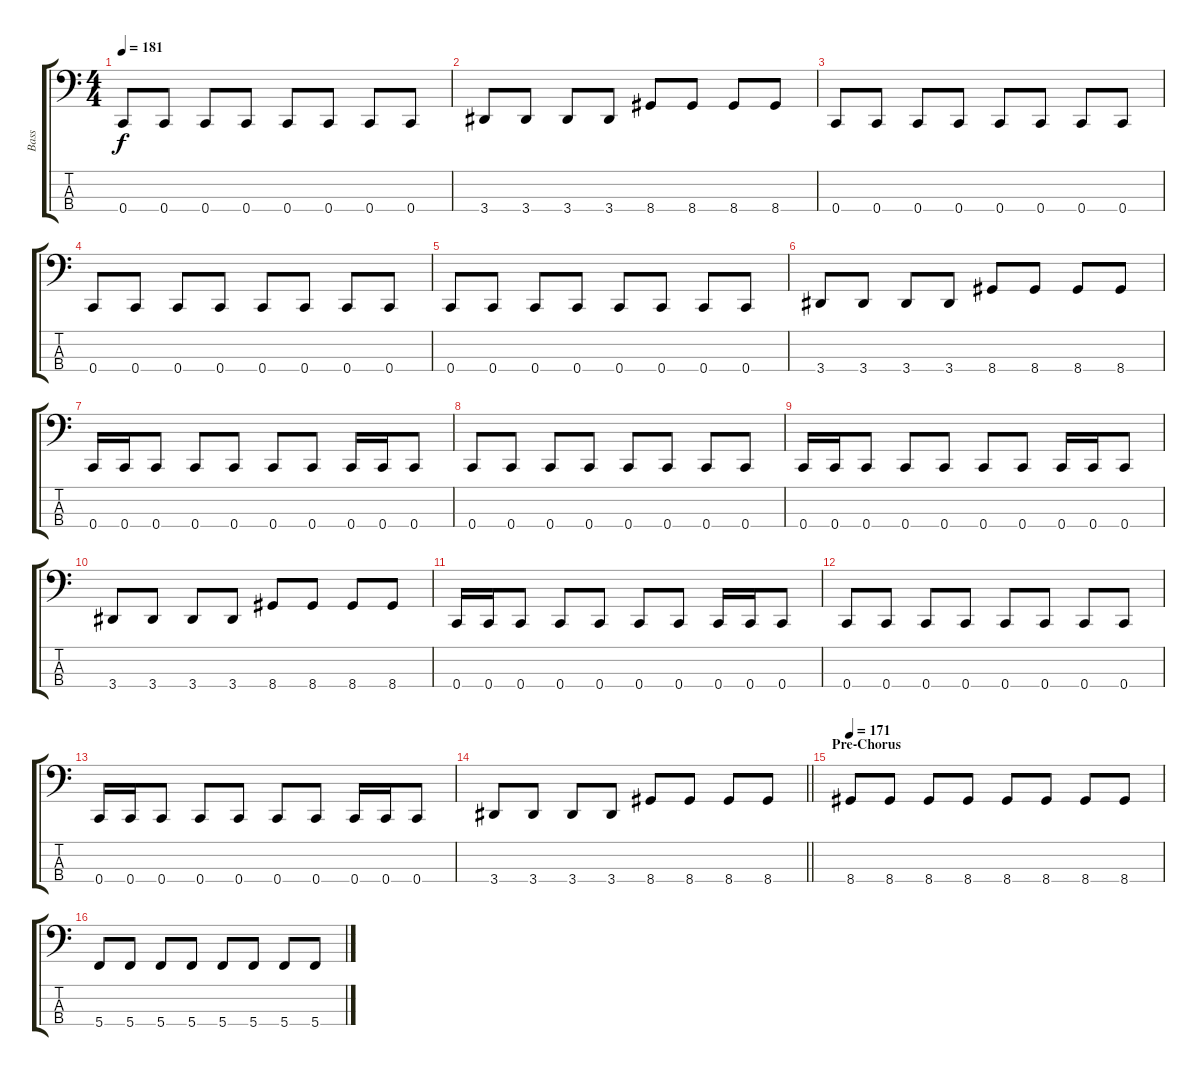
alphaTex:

\track ("Bass" "Bass") {instrument electricbasspick}
\staff {score tabs}
\tuning (F2 C2 G1 C1) {hide}
\ts (4 4)
\tempo 181
\clef f4
\ks c
0.4.8{dy f} 0.4.8 0.4.8 0.4.8 0.4.8 0.4.8 0.4.8 0.4.8 |
3.4.8 3.4.8 3.4.8 3.4.8 8.4.8 8.4.8 8.4.8 8.4.8 |
0.4.8 0.4.8 0.4.8 0.4.8 0.4.8 0.4.8 0.4.8 0.4.8 |
0.4.8 0.4.8 0.4.8 0.4.8 0.4.8 0.4.8 0.4.8 0.4.8 |
0.4.8 0.4.8 0.4.8 0.4.8 0.4.8 0.4.8 0.4.8 0.4.8 |
3.4.8 3.4.8 3.4.8 3.4.8 8.4.8 8.4.8 8.4.8 8.4.8 |
0.4.16 0.4.16 0.4.8 0.4.8 0.4.8 0.4.8 0.4.8 0.4.16 0.4.16 0.4.8 |
0.4.8 0.4.8 0.4.8 0.4.8 0.4.8 0.4.8 0.4.8 0.4.8 |
0.4.16 0.4.16 0.4.8 0.4.8 0.4.8 0.4.8 0.4.8 0.4.16 0.4.16 0.4.8 |
3.4.8 3.4.8 3.4.8 3.4.8 8.4.8 8.4.8 8.4.8 8.4.8 |
0.4.16 0.4.16 0.4.8 0.4.8 0.4.8 0.4.8 0.4.8 0.4.16 0.4.16 0.4.8 |
0.4.8 0.4.8 0.4.8 0.4.8 0.4.8 0.4.8 0.4.8 0.4.8 |
0.4.16 0.4.16 0.4.8 0.4.8 0.4.8 0.4.8 0.4.8 0.4.16 0.4.16 0.4.8 |
\barLineRight lightlight
3.4.8 3.4.8 3.4.8 3.4.8 8.4.8 8.4.8 8.4.8 8.4.8 |
\section ("" "Pre-Chorus")
\tempo 171
8.4.8 8.4.8 8.4.8 8.4.8 8.4.8 8.4.8 8.4.8 8.4.8 |
5.4.8 5.4.8 5.4.8 5.4.8 5.4.8 5.4.8 5.4.8 5.4.8
